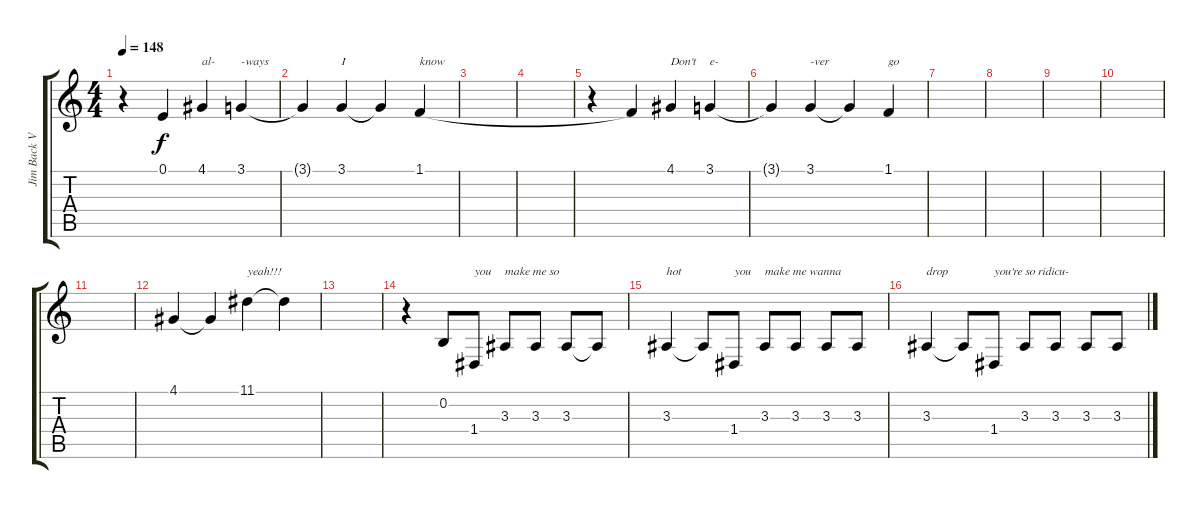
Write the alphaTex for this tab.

\track ("Jim Back Vocals" "Jim Back V") {instrument englishhorn}
\staff {score tabs}
\tuning (E4 B3 G3 D3 A2 E2) {hide}
\ts (4 4)
\tempo 148
\clef g2
\ks c
r.4{dy f} 0.1.4 4.1.4{txt "al-"} 3.1.4{txt "-ways"} |
3.1{t}.4 3.1.4{txt "I"} 3.1{t}.4 1.1.4{txt "know"} |
|
|
r.4 1.1{t}.4 4.1.4{txt "Don't"} 3.1.4{txt "e-"} |
3.1{t}.4 3.1.4{txt "-ver"} 3.1{t}.4 1.1.4{txt "go"} |
|
|
|
|
|
4.1.4 4.1{t}.4 11.1.4{txt "yeah!!!"} 11.1{t}.4 |
|
r.4 0.2.8 1.4.8{txt "you"} 3.3.8{txt "make me so"} 3.3.8 3.3.8 3.3{t}.8 |
3.3.4{txt "hot"} 3.3{t}.8 1.4.8{txt "you"} 3.3.8{txt "make me wanna"} 3.3.8 3.3.8 3.3.8 |
3.3.4{txt "drop"} 3.3{t}.8 1.4.8{txt "you're so ridicu-"} 3.3.8 3.3.8 3.3.8 3.3.8
